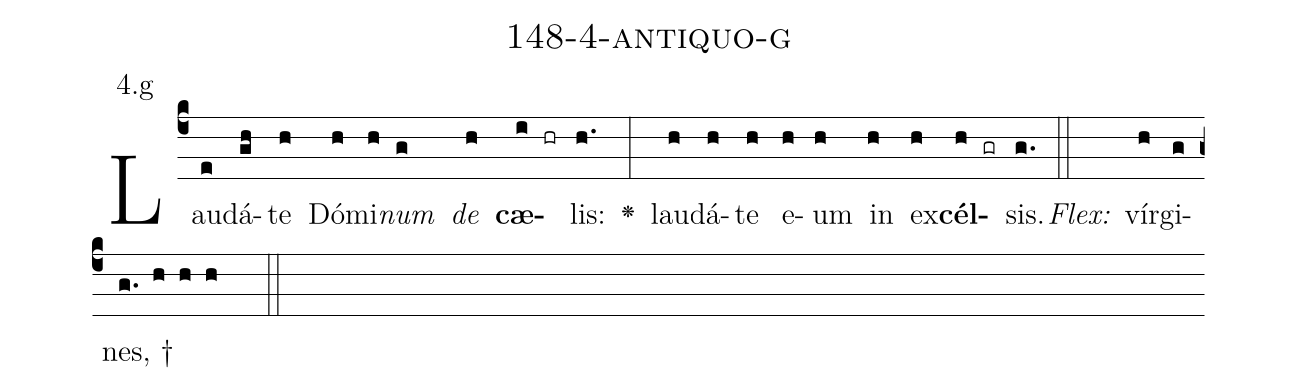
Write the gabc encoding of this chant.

name: 148-4-antiquo-g;
annotation: 4.g;
%%
(c4)Lau(e)dá(gh)te(h) Dó(h)mi(h)<i>num</i>(g) <i>de</i>(h) <b>cæ</b>(i hr)lis:(h.) <v>\greheightstar</v>(:) lau(h)dá(h)te(h) e(h)um(h) in(h) ex(h)<b>cél</b>(h gr)sis.(g.) (::)
<i>Flex:</i>()  vír(h)gi(g)nes, †(g. h h h  ::)

%E(h) u(h) o(h) u(h) a(h) e.(g.) (::)
